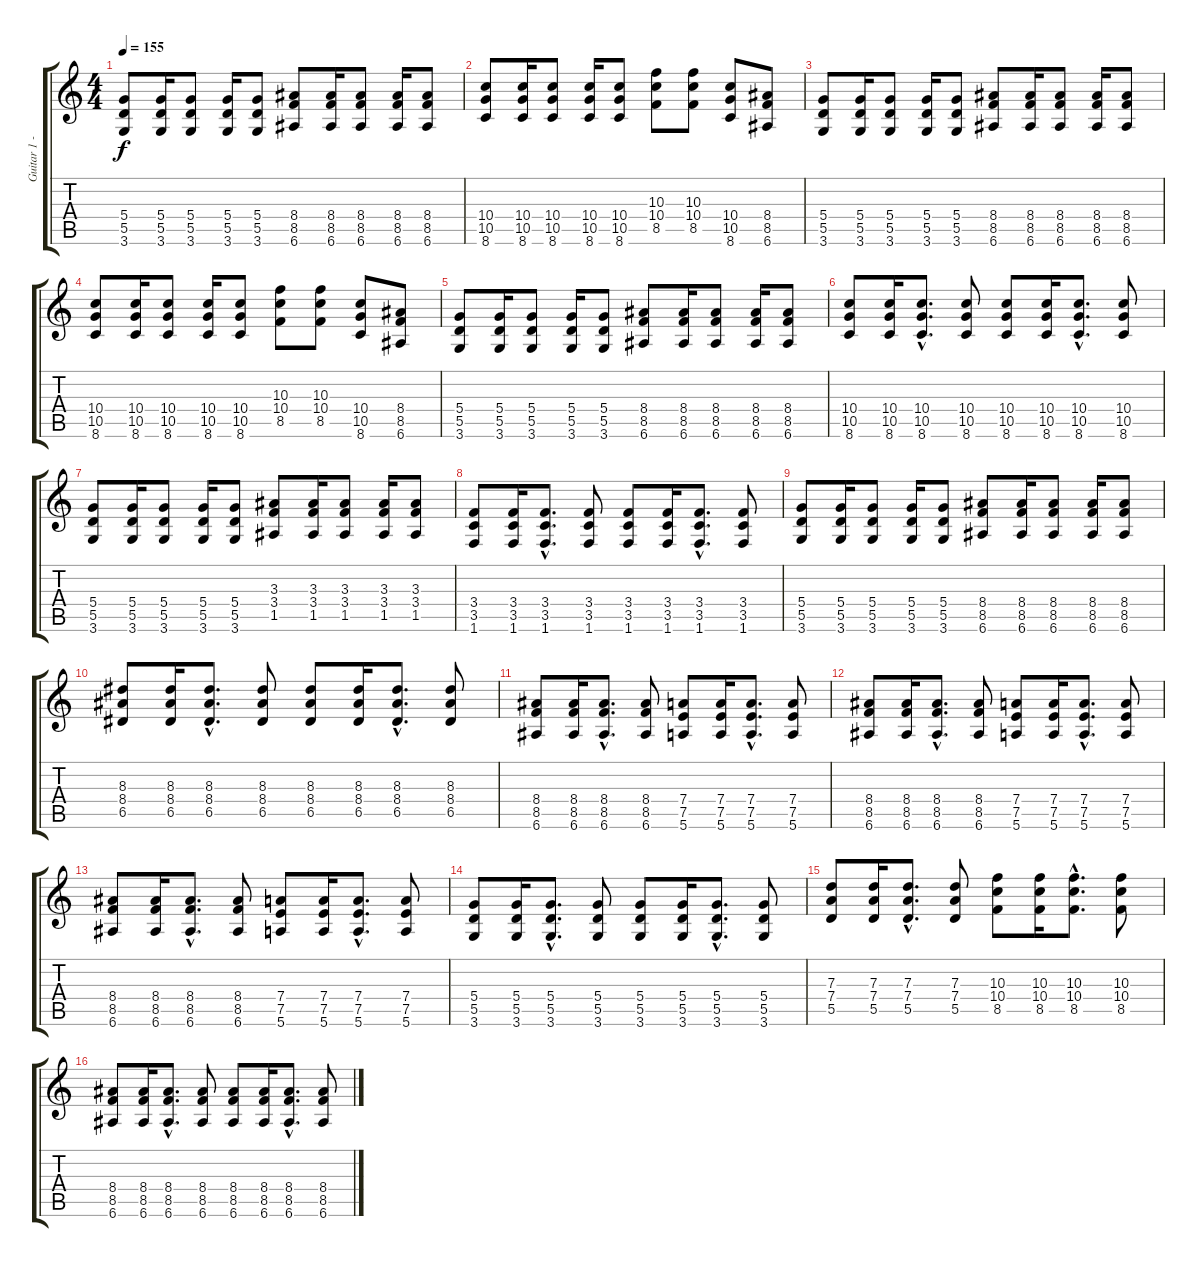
\track ("Guitar 1 - Greg Hetson" "Guitar 1 -") {instrument distortionguitar}
\staff {score tabs}
\tuning (E4 B3 G3 D3 A2 E2) {hide}
\ts (4 4)
\tempo 155
\clef g2
\ks c
(5.4 5.5 3.6).8{dy f} (5.4 5.5 3.6).16 (5.4 5.5 3.6).8 (5.4 5.5 3.6).16 (5.4 5.5 3.6).8 (8.4 8.5 6.6).8 (8.4 8.5 6.6).16 (8.4 8.5 6.6).8 (8.4 8.5 6.6).16 (8.4 8.5 6.6).8 |
(10.4 10.5 8.6).8 (10.4 10.5 8.6).16 (10.4 10.5 8.6).8 (10.4 10.5 8.6).16 (10.4 10.5 8.6).8 (10.3 10.4 8.5).8 (10.3 10.4 8.5).8 (10.4 10.5 8.6).8 (8.4 8.5 6.6).8 |
(5.4 5.5 3.6).8 (5.4 5.5 3.6).16 (5.4 5.5 3.6).8 (5.4 5.5 3.6).16 (5.4 5.5 3.6).8 (8.4 8.5 6.6).8 (8.4 8.5 6.6).16 (8.4 8.5 6.6).8 (8.4 8.5 6.6).16 (8.4 8.5 6.6).8 |
(10.4 10.5 8.6).8 (10.4 10.5 8.6).16 (10.4 10.5 8.6).8 (10.4 10.5 8.6).16 (10.4 10.5 8.6).8 (10.3 10.4 8.5).8 (10.3 10.4 8.5).8 (10.4 10.5 8.6).8 (8.4 8.5 6.6).8 |
(5.4 5.5 3.6).8 (5.4 5.5 3.6).16 (5.4 5.5 3.6).8 (5.4 5.5 3.6).16 (5.4 5.5 3.6).8 (8.4 8.5 6.6).8 (8.4 8.5 6.6).16 (8.4 8.5 6.6).8 (8.4 8.5 6.6).16 (8.4 8.5 6.6).8 |
(10.4 10.5 8.6).8 (10.4 10.5 8.6).16 (10.4{hac} 10.5{hac} 8.6{hac}).8{d} (10.4 10.5 8.6).8 (10.4 10.5 8.6).8 (10.4 10.5 8.6).16 (10.4{hac} 10.5{hac} 8.6{hac}).8{d} (10.4 10.5 8.6).8 |
(5.4 5.5 3.6).8 (5.4 5.5 3.6).16 (5.4 5.5 3.6).8 (5.4 5.5 3.6).16 (5.4 5.5 3.6).8 (3.3 3.4 1.5).8 (3.3 3.4 1.5).16 (3.3 3.4 1.5).8 (3.3 3.4 1.5).16 (3.3 3.4 1.5).8 |
(3.4 3.5 1.6).8 (3.4 3.5 1.6).16 (3.4{hac} 3.5{hac} 1.6{hac}).8{d} (3.4 3.5 1.6).8 (3.4 3.5 1.6).8 (3.4 3.5 1.6).16 (3.4{hac} 3.5{hac} 1.6{hac}).8{d} (3.4 3.5 1.6).8 |
(5.4 5.5 3.6).8 (5.4 5.5 3.6).16 (5.4 5.5 3.6).8 (5.4 5.5 3.6).16 (5.4 5.5 3.6).8 (8.4 8.5 6.6).8 (8.4 8.5 6.6).16 (8.4 8.5 6.6).8 (8.4 8.5 6.6).16 (8.4 8.5 6.6).8 |
(8.3 8.4 6.5).8 (8.3 8.4 6.5).16 (8.3{hac} 8.4{hac} 6.5{hac}).8{d} (8.3 8.4 6.5).8 (8.3 8.4 6.5).8 (8.3 8.4 6.5).16 (8.3{hac} 8.4{hac} 6.5{hac}).8{d} (8.3 8.4 6.5).8 |
(8.4 8.5 6.6).8 (8.4 8.5 6.6).16 (8.4{hac} 8.5{hac} 6.6{hac}).8{d} (8.4 8.5 6.6).8 (7.4 7.5 5.6).8 (7.4 7.5 5.6).16 (7.4{hac} 7.5{hac} 5.6{hac}).8{d} (7.4 7.5 5.6).8 |
(8.4 8.5 6.6).8 (8.4 8.5 6.6).16 (8.4{hac} 8.5{hac} 6.6{hac}).8{d} (8.4 8.5 6.6).8 (7.4 7.5 5.6).8 (7.4 7.5 5.6).16 (7.4{hac} 7.5{hac} 5.6{hac}).8{d} (7.4 7.5 5.6).8 |
(8.4 8.5 6.6).8 (8.4 8.5 6.6).16 (8.4{hac} 8.5{hac} 6.6{hac}).8{d} (8.4 8.5 6.6).8 (7.4 7.5 5.6).8 (7.4 7.5 5.6).16 (7.4{hac} 7.5{hac} 5.6{hac}).8{d} (7.4 7.5 5.6).8 |
(5.4 5.5 3.6).8 (5.4 5.5 3.6).16 (5.4{hac} 5.5{hac} 3.6{hac}).8{d} (5.4 5.5 3.6).8 (5.4 5.5 3.6).8 (5.4 5.5 3.6).16 (5.4{hac} 5.5{hac} 3.6{hac}).8{d} (5.4 5.5 3.6).8 |
(7.3 7.4 5.5).8 (7.3 7.4 5.5).16 (7.3{hac} 7.4{hac} 5.5{hac}).8{d} (7.3 7.4 5.5).8 (10.3 10.4 8.5).8 (10.3 10.4 8.5).16 (10.3{hac} 10.4{hac} 8.5{hac}).8{d} (10.3 10.4 8.5).8 |
(8.4 8.5 6.6).8 (8.4 8.5 6.6).16 (8.4{hac} 8.5{hac} 6.6{hac}).8{d} (8.4 8.5 6.6).8 (8.4 8.5 6.6).8 (8.4 8.5 6.6).16 (8.4{hac} 8.5{hac} 6.6{hac}).8{d} (8.4 8.5 6.6).8
